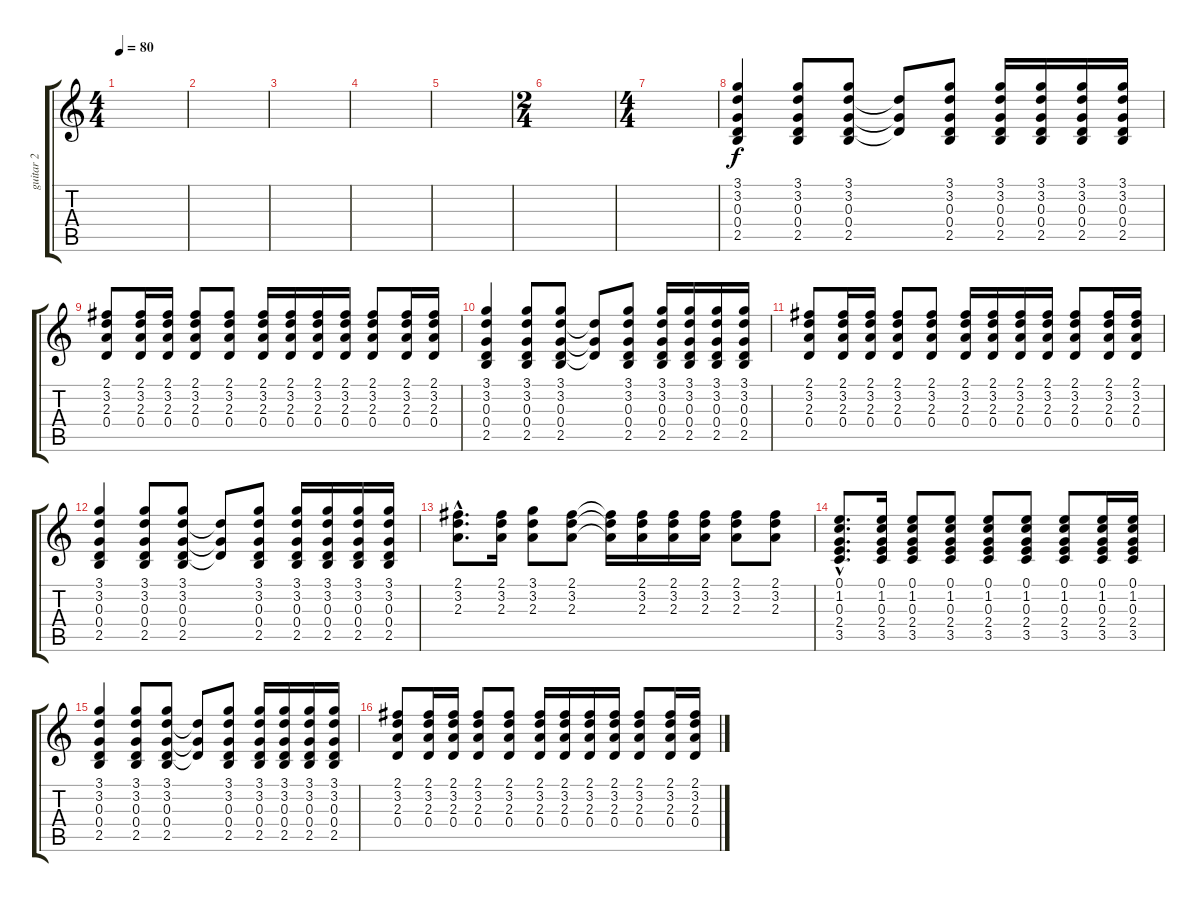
\track ("guitar 2 " "guitar 2 ") {instrument acousticguitarsteel}
\staff {score tabs}
\tuning (E4 B3 G3 D3 A2 D2) {hide}
\ts (4 4)
\tempo 80
\clef g2
\ks c
|
|
|
|
|
\ts (2 4)
|
\ts (4 4)
|
(3.1 3.2 0.3 0.4 2.5).4 (3.1 3.2 0.3 0.4 2.5).8 (3.1 3.2 0.3 0.4 2.5).8 (3.2{t} 0.3{t} 0.4{t}).8 (3.1 3.2 0.3 0.4 2.5).8 (3.1 3.2 0.3 0.4 2.5).16 (3.1 3.2 0.3 0.4 2.5).16 (3.1 3.2 0.3 0.4 2.5).16 (3.1 3.2 0.3 0.4 2.5).16 |
(2.1 3.2 2.3 0.4).8 (2.1 3.2 2.3 0.4).16 (2.1 3.2 2.3 0.4).16 (2.1 3.2 2.3 0.4).8 (2.1 3.2 2.3 0.4).8 (2.1 3.2 2.3 0.4).16 (2.1 3.2 2.3 0.4).16 (2.1 3.2 2.3 0.4).16 (2.1 3.2 2.3 0.4).16 (2.1 3.2 2.3 0.4).8 (2.1 3.2 2.3 0.4).16 (2.1 3.2 2.3 0.4).16 |
(3.1 3.2 0.3 0.4 2.5).4 (3.1 3.2 0.3 0.4 2.5).8 (3.1 3.2 0.3 0.4 2.5).8 (3.2{t} 0.3{t} 0.4{t}).8 (3.1 3.2 0.3 0.4 2.5).8 (3.1 3.2 0.3 0.4 2.5).16 (3.1 3.2 0.3 0.4 2.5).16 (3.1 3.2 0.3 0.4 2.5).16 (3.1 3.2 0.3 0.4 2.5).16 |
(2.1 3.2 2.3 0.4).8 (2.1 3.2 2.3 0.4).16 (2.1 3.2 2.3 0.4).16 (2.1 3.2 2.3 0.4).8 (2.1 3.2 2.3 0.4).8 (2.1 3.2 2.3 0.4).16 (2.1 3.2 2.3 0.4).16 (2.1 3.2 2.3 0.4).16 (2.1 3.2 2.3 0.4).16 (2.1 3.2 2.3 0.4).8 (2.1 3.2 2.3 0.4).16 (2.1 3.2 2.3 0.4).16 |
(3.1 3.2 0.3 0.4 2.5).4 (3.1 3.2 0.3 0.4 2.5).8 (3.1 3.2 0.3 0.4 2.5).8 (3.2{t} 0.3{t} 0.4{t}).8 (3.1 3.2 0.3 0.4 2.5).8 (3.1 3.2 0.3 0.4 2.5).16 (3.1 3.2 0.3 0.4 2.5).16 (3.1 3.2 0.3 0.4 2.5).16 (3.1 3.2 0.3 0.4 2.5).16 |
(2.1{hac} 3.2{hac} 2.3{hac}).8{d} (2.1 3.2 2.3).16 (3.1 3.2 2.3).8 (2.1 3.2 2.3).8 (2.1{t} 3.2{t} 2.3{t}).16 (2.1 3.2 2.3).16 (2.1 3.2 2.3).16 (2.1 3.2 2.3).16 (2.1 3.2 2.3).8 (2.1 3.2 2.3).8 |
(0.1{hac} 1.2{hac} 0.3{hac} 2.4{hac} 3.5{hac}).8{d} (0.1 1.2 0.3 2.4 3.5).16 (0.1 1.2 0.3 2.4 3.5).8 (0.1 1.2 0.3 2.4 3.5).8 (0.1 1.2 0.3 2.4 3.5).8 (0.1 1.2 0.3 2.4 3.5).8 (0.1 1.2 0.3 2.4 3.5).8 (0.1 1.2 0.3 2.4 3.5).16 (0.1 1.2 0.3 2.4 3.5).16 |
(3.1 3.2 0.3 0.4 2.5).4 (3.1 3.2 0.3 0.4 2.5).8 (3.1 3.2 0.3 0.4 2.5).8 (3.2{t} 0.3{t} 0.4{t}).8 (3.1 3.2 0.3 0.4 2.5).8 (3.1 3.2 0.3 0.4 2.5).16 (3.1 3.2 0.3 0.4 2.5).16 (3.1 3.2 0.3 0.4 2.5).16 (3.1 3.2 0.3 0.4 2.5).16 |
(2.1 3.2 2.3 0.4).8 (2.1 3.2 2.3 0.4).16 (2.1 3.2 2.3 0.4).16 (2.1 3.2 2.3 0.4).8 (2.1 3.2 2.3 0.4).8 (2.1 3.2 2.3 0.4).16 (2.1 3.2 2.3 0.4).16 (2.1 3.2 2.3 0.4).16 (2.1 3.2 2.3 0.4).16 (2.1 3.2 2.3 0.4).8 (2.1 3.2 2.3 0.4).16 (2.1 3.2 2.3 0.4).16
